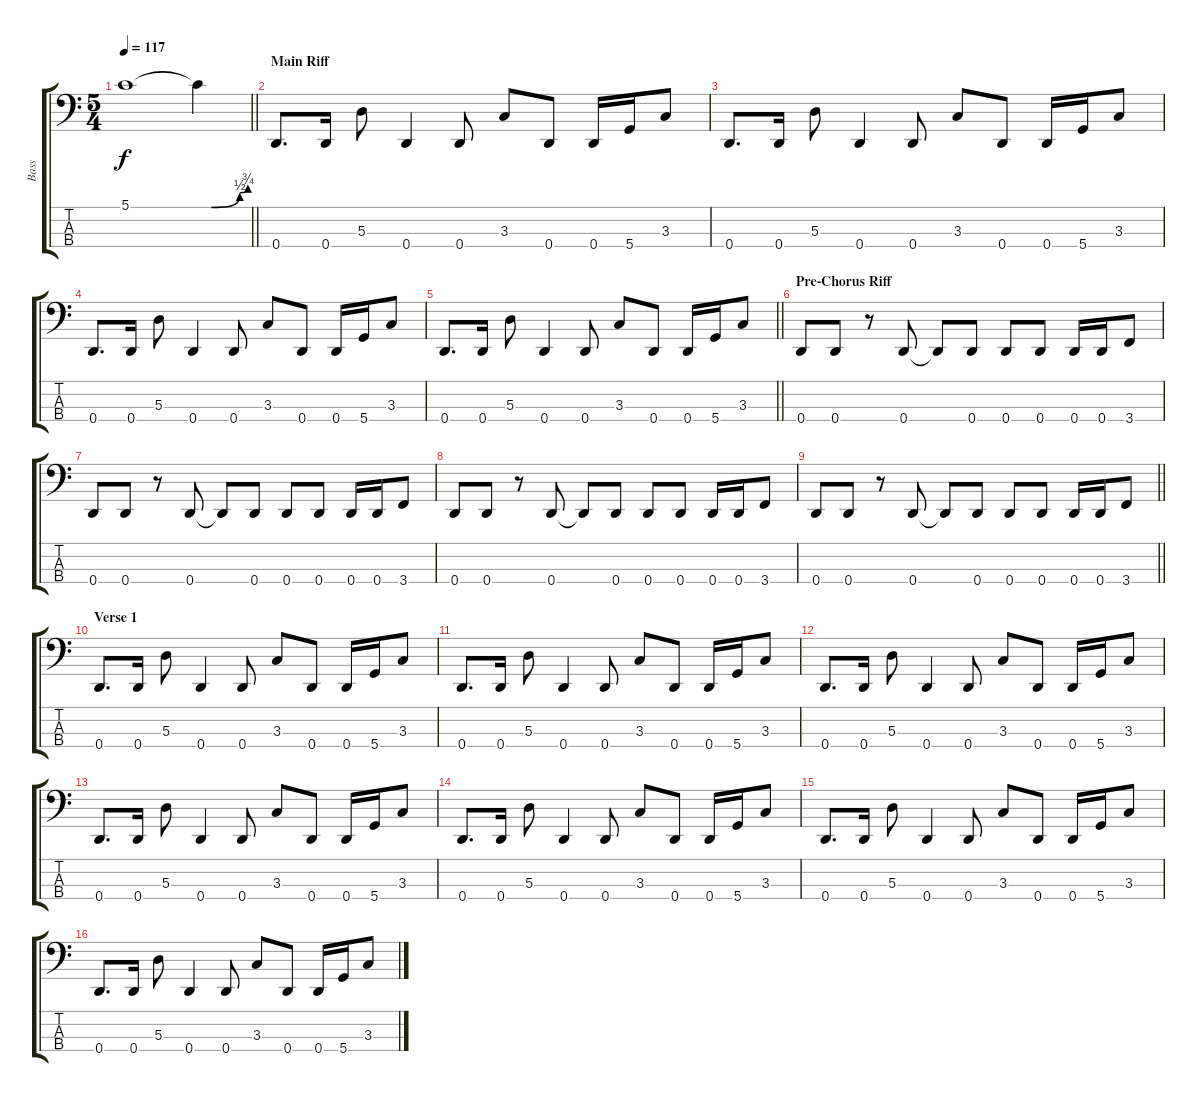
\track ("Bass" "Bass") {instrument electricbasspick}
\staff {score tabs}
\tuning (G2 D2 A1 D1) {hide}
\ts (5 4)
\tempo 117
\clef f4
\barLineRight lightlight
\ks c
5.1{t}.1{dy f} 5.1{be (custom 0 0 15 0 50 2 60 3) t}.4 |
\section ("" "Main Riff")
0.4.8{d} 0.4.16 5.3.8 0.4.4 0.4.8 3.3.8 0.4.8 0.4.16 5.4.16 3.3.8 |
0.4.8{d} 0.4.16 5.3.8 0.4.4 0.4.8 3.3.8 0.4.8 0.4.16 5.4.16 3.3.8 |
0.4.8{d} 0.4.16 5.3.8 0.4.4 0.4.8 3.3.8 0.4.8 0.4.16 5.4.16 3.3.8 |
\barLineRight lightlight
0.4.8{d} 0.4.16 5.3.8 0.4.4 0.4.8 3.3.8 0.4.8 0.4.16 5.4.16 3.3.8 |
\section ("" "Pre-Chorus Riff")
0.4.8 0.4.8 r.8 0.4.8 0.4{t}.8 0.4.8 0.4.8 0.4.8 0.4.16 0.4.16 3.4.8 |
0.4.8 0.4.8 r.8 0.4.8 0.4{t}.8 0.4.8 0.4.8 0.4.8 0.4.16 0.4.16 3.4.8 |
0.4.8 0.4.8 r.8 0.4.8 0.4{t}.8 0.4.8 0.4.8 0.4.8 0.4.16 0.4.16 3.4.8 |
\barLineRight lightlight
0.4.8 0.4.8 r.8 0.4.8 0.4{t}.8 0.4.8 0.4.8 0.4.8 0.4.16 0.4.16 3.4.8 |
\section ("" "Verse 1")
0.4.8{d} 0.4.16 5.3.8 0.4.4 0.4.8 3.3.8 0.4.8 0.4.16 5.4.16 3.3.8 |
0.4.8{d} 0.4.16 5.3.8 0.4.4 0.4.8 3.3.8 0.4.8 0.4.16 5.4.16 3.3.8 |
0.4.8{d} 0.4.16 5.3.8 0.4.4 0.4.8 3.3.8 0.4.8 0.4.16 5.4.16 3.3.8 |
0.4.8{d} 0.4.16 5.3.8 0.4.4 0.4.8 3.3.8 0.4.8 0.4.16 5.4.16 3.3.8 |
0.4.8{d} 0.4.16 5.3.8 0.4.4 0.4.8 3.3.8 0.4.8 0.4.16 5.4.16 3.3.8 |
0.4.8{d} 0.4.16 5.3.8 0.4.4 0.4.8 3.3.8 0.4.8 0.4.16 5.4.16 3.3.8 |
0.4.8{d} 0.4.16 5.3.8 0.4.4 0.4.8 3.3.8 0.4.8 0.4.16 5.4.16 3.3.8
